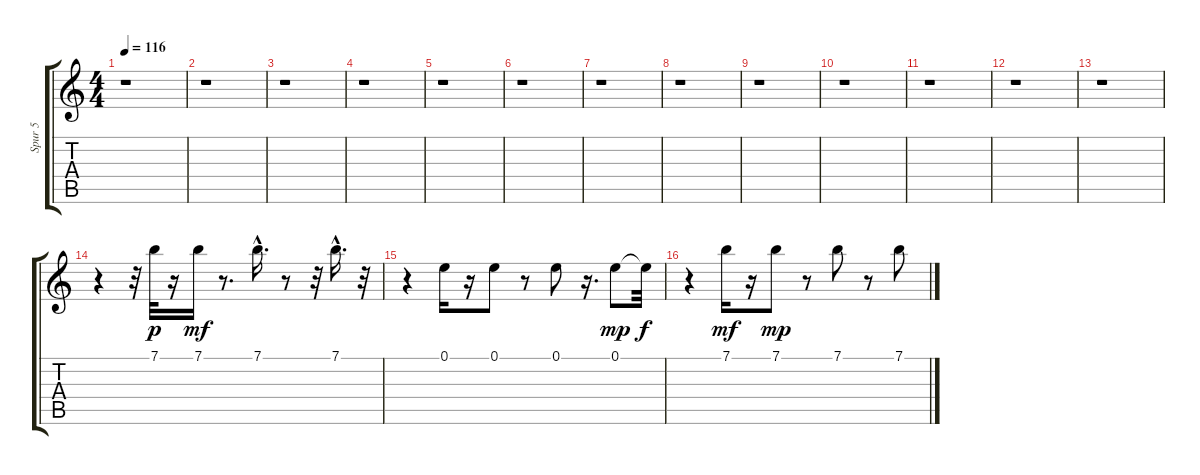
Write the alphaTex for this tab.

\track ("Spur 5" "Spur 5") {instrument distortionguitar}
\staff {score tabs}
\tuning (E4 B3 G3 D3 A2 E2) {hide}
\ts (4 4)
\tempo 116
\clef g2
\ks c
r.1{dy f} |
r.1 |
r.1 |
r.1 |
r.1 |
r.1 |
r.1 |
r.1 |
r.1 |
r.1 |
r.1 |
r.1 |
r.1 |
r.4 r.32 7.1.32{dy p} r.16 7.1.16{dy mf} r.8{d} 7.1{hac}.16{d} r.8 r.32 7.1{hac}.16{d} r.32 |
r.4 0.1.16 r.16 0.1.8 r.8 0.1.8 r.16{d} 0.1.8{dy mp} 0.1{t}.32{dy f} |
r.4 7.1.16{dy mf} r.16 7.1.8{dy mp} r.8 7.1.8 r.8 7.1.8
